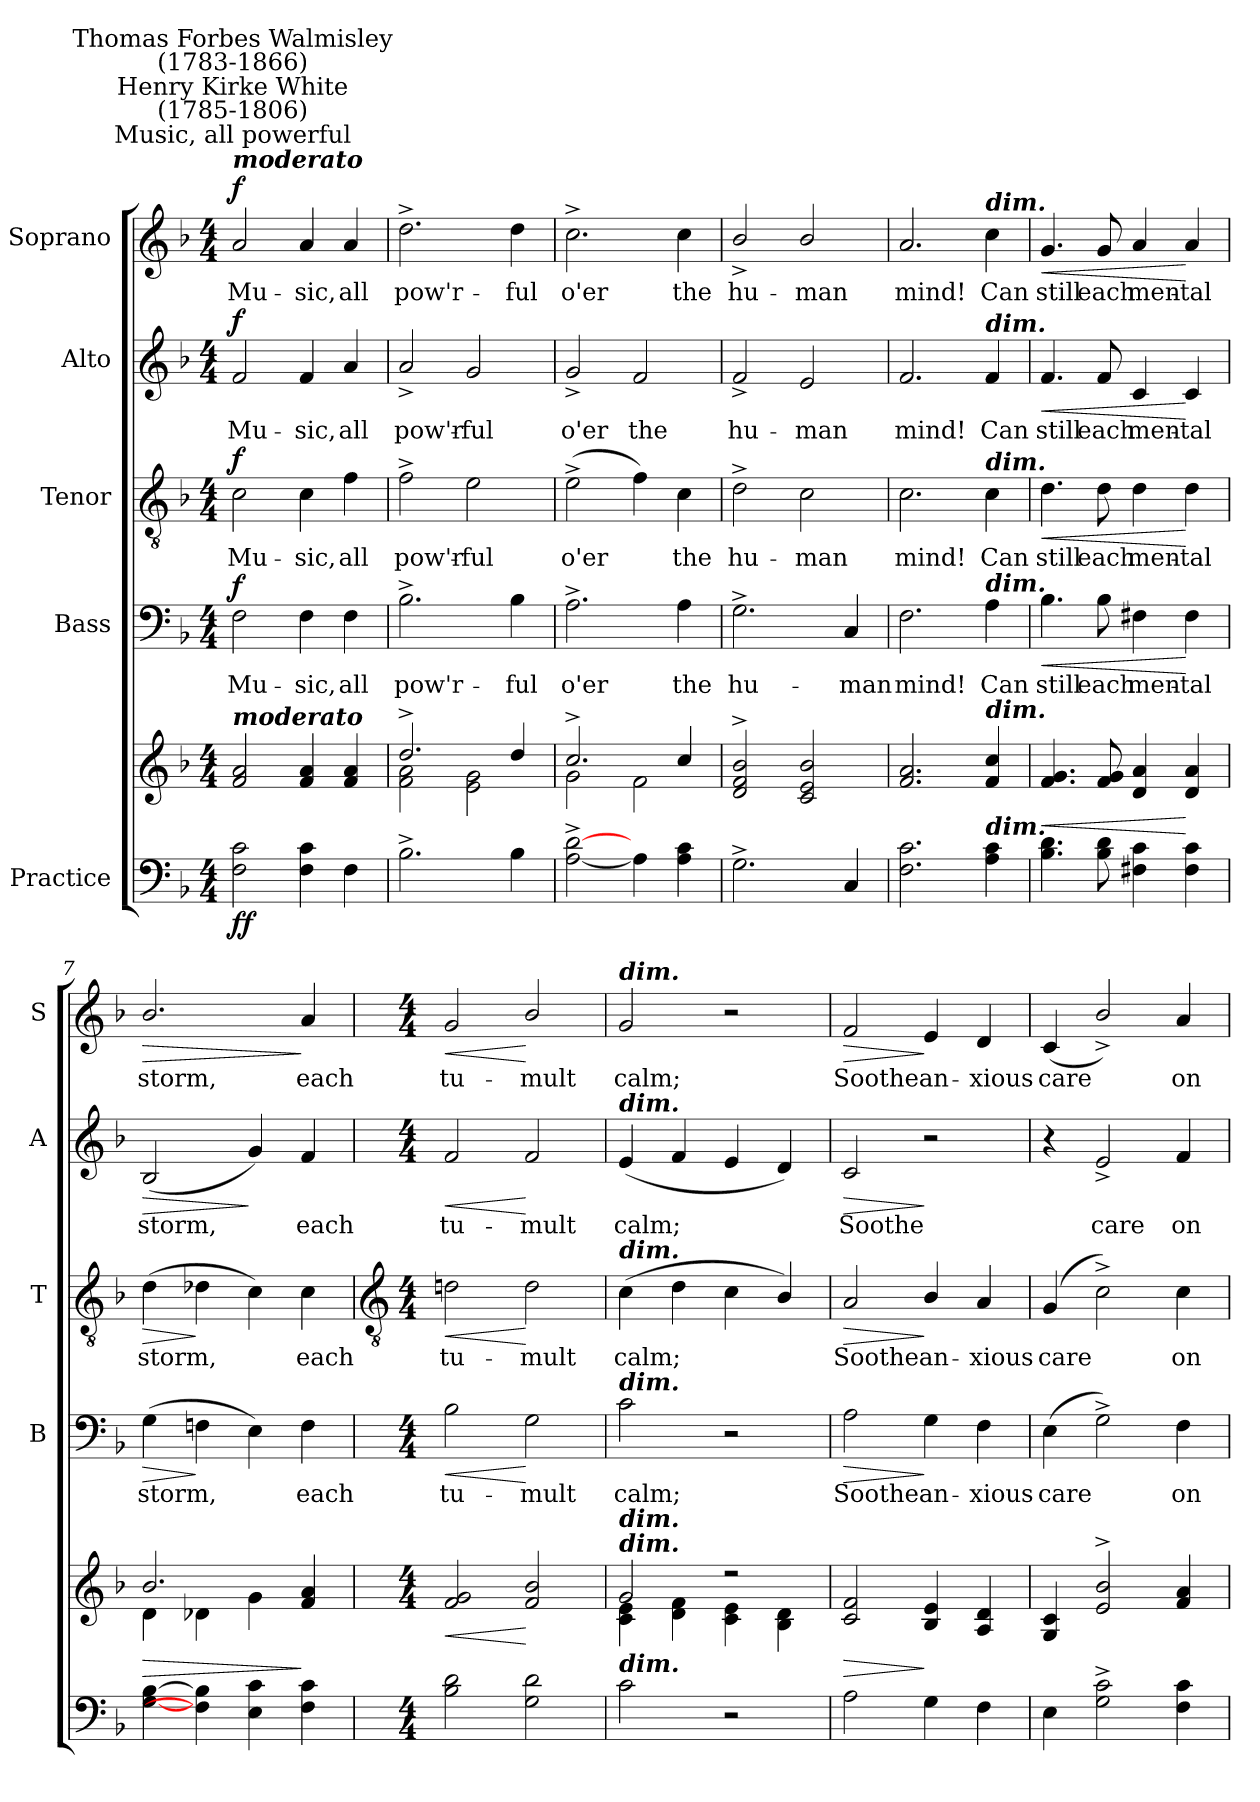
**kern	**kern	**dynam	**kern	**text	**dynam	**kern	**text	**dynam	**kern	**text	**dynam	**kern	**text	**dynam
*part5	*part5	*part5	*part4	*part4	*part4	*part3	*part3	*part3	*part2	*part2	*part2	*part1	*part1	*part1
*staff6	*staff5	*staff5/6	*staff4	*staff4	*staff4	*staff3	*staff3	*staff3	*staff2	*staff2	*staff2	*staff1	*staff1	*staff1
*I"Practice	*	*	*I"Bass	*	*	*I"Tenor	*	*	*I"Alto	*	*	*I"Soprano	*	*
*	*	*	*I'B	*	*	*I'T	*	*	*I'A	*	*	*I'S	*	*
*clefF4	*clefG2	*	*clefF4	*	*	*clefGv2	*	*	*clefG2	*	*	*clefG2	*	*
*k[b-]	*k[b-]	*	*k[b-]	*	*	*k[b-]	*	*	*k[b-]	*	*	*k[b-]	*	*
*F:	*F:	*	*F:	*	*	*F:	*	*	*F:	*	*	*F:	*	*
*M4/4	*M4/4	*	*M4/4	*	*	*M4/4	*	*	*M4/4	*	*	*M4/4	*	*
=1	=1	=1	=1	=1	=1	=1	=1	=1	=1	=1	=1	=1	=1	=1
*	*^	*	*	*	*	*	*	*	*	*	*	*	*	*
!	!	!	!	!	!	!	!	!	!	!	!	!	!LO:TX:a:Bi:t=moderato	!	!
!	!	!	!	!	!	!	!	!	!	!	!	!	!LO:TX:a:cj:t=Music, all powerful	!	!
!	!	!	!	!	!	!	!	!	!	!	!	!	!LO:TX:a:cj:t=Henry Kirke White\n(1785-1806)	!	!
!	!	!	!	!	!	!	!	!	!	!	!	!	!LO:TX:a:cj:t=Thomas Forbes Walmisley\n(1783-1866)	!	!
!	!LO:TX:a:Bi:t=moderato	!	!	!	!	!	!	!	!	!	!	!	!	!	!
!	!	!	!LO:DY:b=2	!	!LO:LY:b	!	!	!LO:LY:b	!	!	!LO:LY:b	!	!	!LO:LY:b	!
!	!	!	!LO:DY:n=1:b	!	!	!LO:DY:b	!	!	!LO:DY:b	!	!	!LO:DY:b	!	!	!LO:DY:b
2F 2c	2f/ 2a/	1ryy	f f	2F	Mu-	f	2c	Mu-	f	2f	Mu-	f	2a	Mu-	f
!	!	!	!	!	!LO:LY:b	!	!	!LO:LY:b	!	!	!LO:LY:b	!	!	!LO:LY:b	!
4F 4c	4f/ 4a/	.	.	4F	-sic,	.	4c	-sic,	.	4f	-sic,	.	4a	-sic,	.
!	!	!	!	!	!LO:LY:b	!	!	!LO:LY:b	!	!	!LO:LY:b	!	!	!LO:LY:b	!
4F	4f/ 4a/	.	.	4F	all	.	4f	all	.	4a	all	.	4a	all	.
=2	=2	=2	=2	=2	=2	=2	=2	=2	=2	=2	=2	=2	=2	=2	=2
!	!	!	!	!	!LO:LY:b	!	!	!LO:LY:b	!	!	!LO:LY:b	!	!	!LO:LY:b	!
2.B-^	2.dd^/	2f\ 2a\	.	2.B-^	pow'r-	.	2f^	pow'r-	.	2a^	pow'r-	.	2.dd^	pow'r-	.
!	!	!	!	!	!	!	!	!LO:LY:b	!	!	!LO:LY:b	!	!	!	!
.	.	2e\ 2g\	.	.	.	.	2e	-ful	.	2g	-ful	.	.	.	.
!	!	!	!	!	!LO:LY:b	!	!	!	!	!	!	!	!	!LO:LY:b	!
4B-	4dd/	.	.	4B-	-ful	.	.	.	.	.	.	.	4dd	-ful	.
=3	=3	=3	=3	=3	=3	=3	=3	=3	=3	=3	=3	=3	=3	=3	=3
!	!	!	!	!	!LO:LY:b	!	!	!LO:LY:b	!	!	!LO:LY:b	!	!	!LO:LY:b	!
[2A^ [2d^	2.cc^/	2g\	.	2.A^	o'er	.	(>2e^	o'er	.	2g^	o'er	.	2.cc^	o'er	.
!	!	!	!	!	!	!	!	!	!	!	!LO:LY:b	!	!	!	!
4A]	.	2f\	.	.	.	.	4f)	.	.	2f	the	.	.	.	.
!	!	!	!	!	!LO:LY:b	!	!	!LO:LY:b	!	!	!	!	!	!LO:LY:b	!
4A 4c	4cc/	.	.	4A	the	.	4c	the	.	.	.	.	4cc	the	.
=4	=4	=4	=4	=4	=4	=4	=4	=4	=4	=4	=4	=4	=4	=4	=4
!	!	!	!	!	!LO:LY:b	!	!	!LO:LY:b	!	!	!LO:LY:b	!	!	!LO:LY:b	!
2.G^	2d/^ 2f/^ 2b-/^	1ryy	.	2.G^	hu-	.	2d^	hu-	.	2f^/	hu-	.	2b-^/	hu-	.
!	!	!	!	!	!	!	!	!LO:LY:b	!	!	!LO:LY:b	!	!	!LO:LY:b	!
.	2c/ 2e/ 2b-/	.	.	.	.	.	2c	-man	.	2e/	-man	.	2b-/	-man	.
!	!	!	!	!	!LO:LY:b	!	!	!	!	!	!	!	!	!	!
4C	.	.	.	4C	-man	.	.	.	.	.	.	.	.	.	.
=5	=5	=5	=5	=5	=5	=5	=5	=5	=5	=5	=5	=5	=5	=5	=5
!	!	!	!	!	!LO:LY:b	!	!	!LO:LY:b	!	!	!LO:LY:b	!	!	!LO:LY:b	!
2.F 2.c	2.f/ 2.a/	1ryy	.	2.F	mind!	.	2.c	mind!	.	2.f	mind!	.	2.a	mind!	.
!	!	!	!	!	!	!	!	!	!	!	!	!	!LO:TX:a:Bi:t=dim.	!	!
!	!	!	!	!	!	!	!	!	!	!LO:TX:a:Bi:t=dim.	!	!	!	!	!
!	!	!	!	!	!	!	!LO:TX:a:Bi:t=dim.	!	!	!	!	!	!	!	!
!	!	!	!	!LO:TX:a:Bi:t=dim.	!	!	!	!	!	!	!	!	!	!	!
!	!LO:TX:a:Bi:t=dim.	!	!	!	!	!	!	!	!	!	!	!	!	!	!
!LO:TX:a:Bi:t=dim.	!	!	!	!	!	!	!	!	!	!	!	!	!	!	!
!	!	!	!	!	!LO:LY:b	!	!	!LO:LY:b	!	!	!LO:LY:b	!	!	!LO:LY:b	!
4A 4c	4f/ 4cc/	.	.	4A	Can	.	4c	Can	.	4f	Can	.	4cc	Can	.
=6	=6	=6	=6	=6	=6	=6	=6	=6	=6	=6	=6	=6	=6	=6	=6
!	!	!	!LO:HP:b	!	!LO:LY:b	!LO:HP:b	!	!LO:LY:b	!LO:HP:b	!	!LO:LY:b	!LO:HP:b	!	!LO:LY:b	!LO:HP:b
4.B- 4.d	4.f/ 4.g/	1ryy	<	4.B-	still	<	4.d	still	<	4.f	still	<	4.g	still	<
!	!	!	!	!	!LO:LY:b	!	!	!LO:LY:b	!	!	!LO:LY:b	!	!	!LO:LY:b	!
8B- 8d	8f/ 8g/	.	.	8B-	each	.	8d	each	.	8f	each	.	8g	each	.
!	!	!	!	!	!LO:LY:b	!	!	!LO:LY:b	!	!	!LO:LY:b	!	!	!LO:LY:b	!
4F#X 4c	4d/ 4a/	.	.	4F#X	men-	.	4d	men-	.	4c	men-	.	4a	men-	.
!	!	!	!	!	!LO:LY:b	!	!	!LO:LY:b	!	!	!LO:LY:b	!	!	!LO:LY:b	!
4F# 4c	4d/ 4a/	.	[	4F#	-tal	[	4d	-tal	[	4c	-tal	[	4a	-tal	[
=7	=7	=7	=7	=7	=7	=7	=7	=7	=7	=7	=7	=7	=7	=7	=7
!	!	!	!LO:HP:b	!	!LO:LY:b	!LO:HP:b	!	!LO:LY:b	!LO:HP:b	!	!LO:LY:b	!LO:HP:b	!	!LO:LY:b	!LO:HP:b
[4G [4B-	2.b-/	4d\	>	(>4G	storm,	>	(>4d	storm,	>	(<2B-	storm,	>	2.b-/	storm,	>
4Fn] 4B-]	.	4d-X\	.	4Fn	.	]	4d-X	.	]	.	.	.	.	.	.
4E 4c	.	4g\	.	4E)	.	.	4c)	.	.	4g)	.	]	.	.	.
!	!	!	!	!	!LO:LY:b	!	!	!LO:LY:b	!	!	!LO:LY:b	!	!	!LO:LY:b	!
4F 4c	4f/ 4a/	4ryy	]	4F	each	.	4c	each	.	4f	each	.	4a	each	]
!!LO:LB:g=z
=8	=8	=8	=8	=8	=8	=8	=8	=8	=8	=8	=8	=8	=8	=8	=8
*	*	*	*	*	*	*	*clefGv2	*	*	*	*	*	*	*	*
*M4/4	*M4/4	*	*	*M4/4	*	*	*M4/4	*	*	*M4/4	*	*	*M4/4	*	*
!	!	!	!LO:HP:b	!	!LO:LY:b	!LO:HP:b	!	!LO:LY:b	!LO:HP:b	!	!LO:LY:b	!LO:HP:b	!	!LO:LY:b	!LO:HP:b
2B- 2d	2f/ 2g/	1ryy	<	2B-	tu-	<	2dn	tu-	<	2f	tu-	<	2g	tu-	<
!	!	!	!	!	!LO:LY:b	!	!	!LO:LY:b	!	!	!LO:LY:b	!	!	!LO:LY:b	!
2G 2d	2f/ 2b-/	.	[	2G	-mult	[	2d	-mult	[	2f	-mult	[	2b-/	-mult	[
=9	=9	=9	=9	=9	=9	=9	=9	=9	=9	=9	=9	=9	=9	=9	=9
!	!	!	!	!	!	!	!	!	!	!	!	!	!LO:TX:a:Bi:t=dim.	!	!
!	!	!	!	!	!	!	!	!	!	!LO:TX:a:Bi:t=dim.	!	!	!	!	!
!	!	!	!	!	!	!	!LO:TX:a:Bi:t=dim.	!	!	!	!	!	!	!	!
!	!	!	!	!LO:TX:a:Bi:t=dim.	!	!	!	!	!	!	!	!	!	!	!
!	!LO:TX:a:Bi:t=dim.	!	!	!	!	!	!	!	!	!	!	!	!	!	!
!	!LO:TX:a:Bi:t=dim.	!	!	!	!	!	!	!	!	!	!	!	!	!	!
!LO:TX:a:Bi:t=dim.	!	!	!	!	!	!	!	!	!	!	!	!	!	!	!
!	!	!	!	!	!LO:LY:b	!	!	!LO:LY:b	!	!	!LO:LY:b	!	!	!LO:LY:b	!
2c	2g/	4c\ 4e\	.	2c	calm;	.	(>4c	calm;	.	(<4e	calm;	.	2g	calm;	.
.	.	4d\ 4f\	.	.	.	.	4d	.	.	4f	.	.	.	.	.
2r	2r	4c\ 4e\	.	2r	.	.	4c	.	.	4e	.	.	2r	.	.
.	.	4B-\ 4d\	.	.	.	.	4B-/)	.	.	4d)	.	.	.	.	.
=10	=10	=10	=10	=10	=10	=10	=10	=10	=10	=10	=10	=10	=10	=10	=10
!	!	!	!LO:HP:b	!	!LO:LY:b	!LO:HP:b	!	!LO:LY:b	!LO:HP:b	!	!LO:LY:b	!LO:HP:b	!	!LO:LY:b	!LO:HP:b
2A	2c/ 2f/	1ryy	>	2A	Soothe	>	2A	Soothe	>	2c	Soothe	>	2f	Soothe	>
!	!	!	!	!	!LO:LY:b	!	!	!LO:LY:b	!	!	!	!	!	!LO:LY:b	!
4G	4B-/ 4e/	.	]	4G	an-	]	4B-/	an-	]	2r	.	]	4e	an-	]
!	!	!	!	!	!LO:LY:b	!	!	!LO:LY:b	!	!	!	!	!	!LO:LY:b	!
4F	4A/ 4d/	.	.	4F	-xious	.	4A	-xious	.	.	.	.	4d	-xious	.
=11	=11	=11	=11	=11	=11	=11	=11	=11	=11	=11	=11	=11	=11	=11	=11
!	!	!	!	!	!LO:LY:b	!	!	!LO:LY:b	!	!	!	!	!	!LO:LY:b	!
4E	4G/ 4c/	1ryy	.	(>4E	care	.	(<4G	care	.	4r	.	.	(4c	care	.
!	!	!	!	!	!	!	!	!	!	!	!LO:LY:b	!	!	!	!
2G^ 2c^	2e/^ 2b-/^	.	.	2G^)	.	.	2c^)	.	.	2e^	care	.	2b-^/)	.	.
!	!	!	!	!	!LO:LY:b	!	!	!LO:LY:b	!	!	!LO:LY:b	!	!	!LO:LY:b	!
4F 4c	4f/ 4a/	.	.	4F	on	.	4c	on	.	4f	on	.	4a	on	.
*	*v	*v	*	*	*	*	*	*	*	*	*	*	*	*	*
=	=	=	=	=	=	=	=	=	=	=	=	=	=	=
*-	*-	*-	*-	*-	*-	*-	*-	*-	*-	*-	*-	*-	*-	*-
